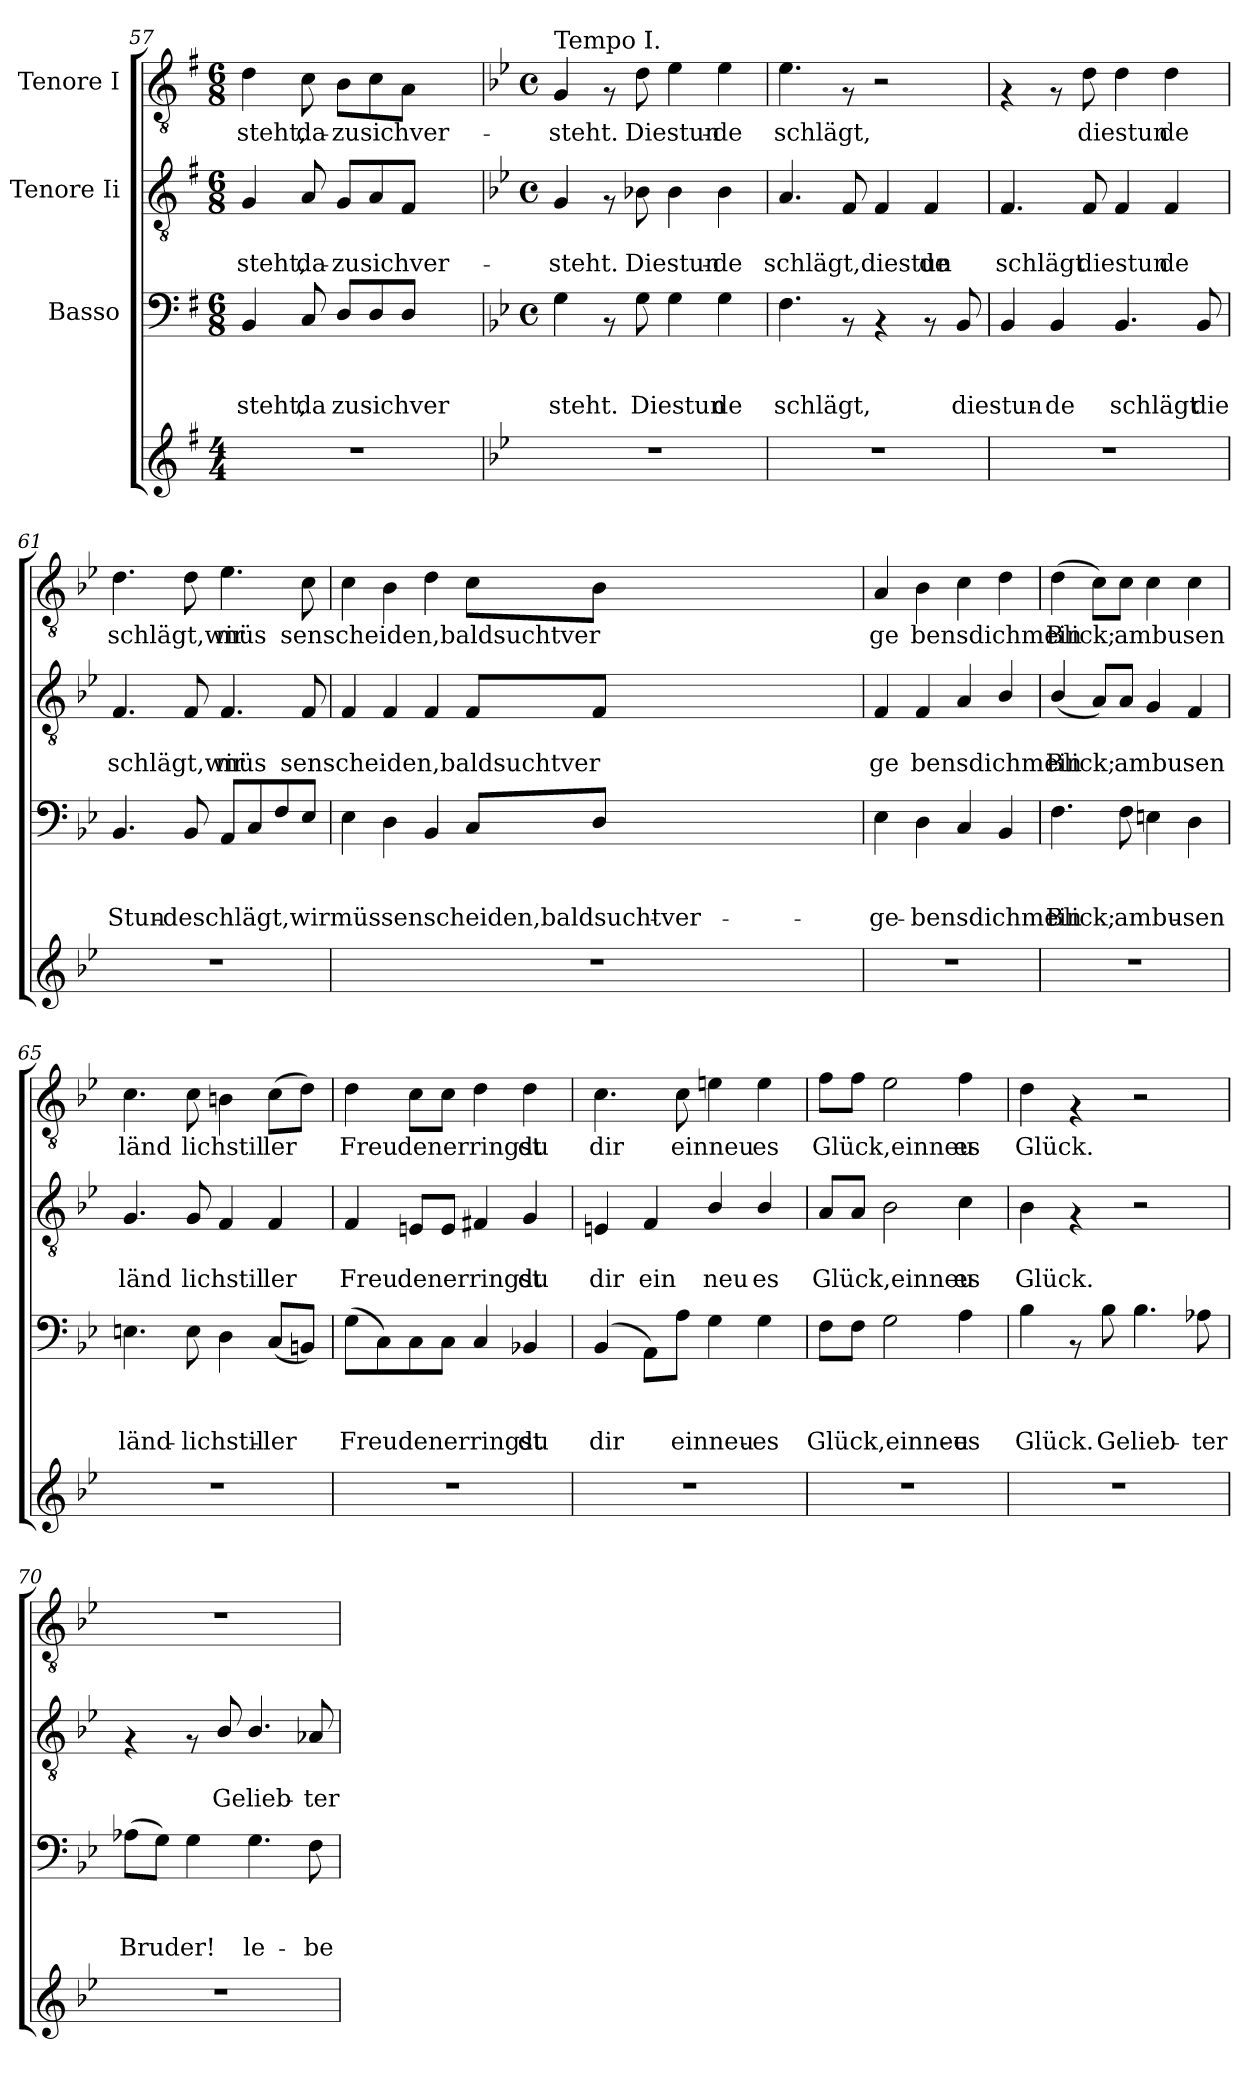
**kern	**kern	**text	**text	**text	**kern	**text	**text	**kern	**text
*part4	*part3	*part3	*part3	*part3	*part2	*part2	*part2	*part1	*part1
*staff4	*staff3	*staff3	*staff3	*staff3	*staff2	*staff2	*staff2	*staff1	*staff1
*	*I"Basso	*	*	*	*I"Tenore Ii	*	*	*I"Tenore I	*
*clefG2	*clefF4	*	*	*	*clefGv2	*	*	*clefGv2	*
*k[f#]	*k[f#]	*	*	*	*k[f#]	*	*	*k[f#]	*
*G:	*G:	*	*	*	*G:	*	*	*G:	*
*M4/4	*M6/8	*	*	*	*M6/8	*	*	*M6/8	*
=57	=57	=57	=57	=57	=57	=57	=57	=57	=57
!	!	!	!	!LO:LY:b	!	!	!LO:LY:b	!	!LO:LY:b
1r	4BB/	.	.	steht,	4G/	.	-steht,	4d\	-steht,
!	!	!	!	!LO:LY:b	!	!	!LO:LY:b	!	!LO:LY:b
.	8C/	.	.	da	8A/	.	da-	8c\	da-
!	!	!	!	!LO:LY:b	!	!	!LO:LY:b	!	!LO:LY:b
.	8D/L	.	.	zusichver	8G/L	.	-zusichver-	8B\L	-zusichver-
.	8D/	.	.	.	8A/	.	.	8c\	.
.	8D/J	.	.	.	8F#/J	.	.	8A\J	.
.	4ryy	.	.	.	4ryy	.	.	4ryy	.
=58	=58	=58	=58	=58	=58	=58	=58	=58	=58
*k[b-e-]	*k[b-e-]	*	*	*	*k[b-e-]	*	*	*k[b-e-]	*
*B-:	*B-:	*	*	*	*B-:	*	*	*B-:	*
*	*M4/4	*	*	*	*M4/4	*	*	*M4/4	*
*	*met(c)	*	*	*	*met(c)	*	*	*met(c)	*
!	!	!	!	!	!	!	!	!LO:TX:a:t=Tempo I.	!
!	!	!	!	!LO:LY:b	!	!	!LO:LY:b	!	!LO:LY:a
1r	4G\	.	.	steht.	4G/	.	-steht.	4G/	-steht.
.	8rAA	.	.	.	8rF	.	.	8rF	.
!	!	!	!	!LO:LY:b	!	!	!LO:LY:b	!	!LO:LY:a
.	8G\	.	.	Diestun	8B-X\	.	Diestun-	8d\	Diestun-
.	4G\	.	.	.	4B-\	.	.	4e-\	.
!	!	!	!	!LO:LY:b	!	!	!LO:LY:b	!	!LO:LY:a
.	4G\	.	.	de	4B-\	.	-de	4e-\	-de
!!LO:PB:g=z
=59	=59	=59	=59	=59	=59	=59	=59	=59	=59
!	!	!	!	!LO:LY:b	!	!	!LO:LY:b	!	!LO:LY:a
1r	4.F\	.	.	schlägt,	4.A/	.	schlägt,diestun	4.e-\	schlägt,
.	8rAA	.	.	.	8F/	.	.	8rF	.
.	4rAA	.	.	.	4F/	.	.	2r	.
!	!	!	!	!	!	!	!LO:LY:b	!	!
.	8rAA	.	.	.	4F/	.	de	.	.
!	!	!	!	!LO:LY:b	!	!	!	!	!
.	8BB-/	.	.	diestun-	.	.	.	.	.
=60	=60	=60	=60	=60	=60	=60	=60	=60	=60
!	!	!	!	!	!	!	!LO:LY:b	!	!
1r	4BB-/	.	.	.	4.F/	.	schlägt	4rF	.
!	!	!	!	!LO:LY:b	!	!	!	!	!
.	4BB-/	.	.	-de	.	.	.	8rF	.
!	!	!	!	!	!	!	!LO:LY:b	!	!LO:LY:a
.	.	.	.	.	8F/	.	diestun	8d\	diestun
!	!	!	!	!LO:LY:b	!	!	!	!	!
.	4.BB-/	.	.	schlägt	4F/	.	.	4d\	.
!	!	!	!	!	!	!	!LO:LY:b	!	!LO:LY:a
.	.	.	.	.	4F/	.	de	4d\	de
!	!	!	!	!LO:LY:b	!	!	!	!	!
.	8BB-/	.	.	die	.	.	.	.	.
=61	=61	=61	=61	=61	=61	=61	=61	=61	=61
!	!	!	!	!LO:LY:b	!	!	!LO:LY:b	!	!LO:LY:a
1r	4.BB-/	.	.	Stun-	4.F/	.	schlägt,wir	4.d\	schlägt,wir
!	!	!	!	!LO:LY:b	!	!	!	!	!
.	8BB-/	.	.	-deschlägt,wirmüssenscheiden,baldsuchtver-	8F/	.	.	8d\	.
!	!	!	!	!	!	!	!LO:LY:b	!	!LO:LY:a
.	8AA/L	.	.	.	4.F/	.	müs	4.e-\	müs
.	8C/	.	.	.	.	.	.	.	.
.	8F/	.	.	.	.	.	.	.	.
!	!	!	!	!	!	!	!LO:LY:b	!	!LO:LY:a
.	8E-/J	.	.	.	8F/	.	senscheiden,baldsuchtver	8c\	senscheiden,baldsuchtver
=62	=62	=62	=62	=62	=62	=62	=62	=62	=62
1r	4E-\	.	.	.	4F/	.	.	4c\	.
.	4D\	.	.	.	4F/	.	.	4B-\	.
.	4BB-/	.	.	.	4F/	.	.	4d\	.
.	8C/L	.	.	.	8F/L	.	.	8c\L	.
.	8D/J	.	.	.	8F/J	.	.	8B-\J	.
!!LO:LB:g=z
=63	=63	=63	=63	=63	=63	=63	=63	=63	=63
!	!	!	!	!LO:LY:b	!	!	!LO:LY:b	!	!LO:LY:b
1r	4E-\	.	.	-ge-	4F/	.	ge	4A/	ge
!	!	!	!	!LO:LY:b	!	!	!LO:LY:b	!	!LO:LY:b
.	4D\	.	.	-bensdichmein	4F/	.	bensdichmein	4B-\	bensdichmein
.	4C/	.	.	.	4A/	.	.	4c\	.
.	4BB-/	.	.	.	4B-/	.	.	4d\	.
!!LO:LB:g=z
=64	=64	=64	=64	=64	=64	=64	=64	=64	=64
!	!	!	!	!LO:LY:b	!	!	!LO:LY:b	!	!LO:LY:b
1r	4.F\	.	.	Blick;	(<4B-/	.	Blick;	(>4d\	Blick;
.	.	.	.	.	8A/L)	.	.	8c\L)	.
!	!	!	!	!LO:LY:b	!	!	!LO:LY:b	!	!LO:LY:b
.	8F\	.	.	ambu-	8A/J	.	ambu	8c\J	ambu
.	4En\	.	.	.	4G/	.	.	4c\	.
!	!	!	!	!LO:LY:b	!	!	!LO:LY:b	!	!LO:LY:b
.	4D\	.	.	-sen	4F/	.	sen	4c\	sen
=65	=65	=65	=65	=65	=65	=65	=65	=65	=65
!	!	!	!	!LO:LY:b	!	!	!LO:LY:b	!	!LO:LY:b
1r	4.En\	.	.	länd-	4.G/	.	länd	4.c\	länd
!	!	!	!	!LO:LY:b	!	!	!LO:LY:b	!	!LO:LY:b
.	8E\	.	.	-lichstil-	8G/	.	lichstil	8c\	lichstil
.	4D\	.	.	.	4F/	.	.	4Bn\	.
!	!	!	!	!LO:LY:b	!	!	!LO:LY:b	!	!LO:LY:b
.	(<8C/L	.	.	-ler	4F/	.	ler	(>8c\L	ler
.	8BBn/J)	.	.	.	.	.	.	8d\J)	.
=66	=66	=66	=66	=66	=66	=66	=66	=66	=66
!	!	!	!	!LO:LY:b	!	!	!LO:LY:b	!	!LO:LY:b
1r	(>8G\L	.	.	Freudenerringst	4F/	.	Freu	4d\	Freu
.	8C\)	.	.	.	.	.	.	.	.
!	!	!	!	!	!	!	!LO:LY:b	!	!LO:LY:b
.	8C\	.	.	.	8En/L	.	denerringst	8c\L	denerringst
.	8C\J	.	.	.	8E/J	.	.	8c\J	.
.	4C/	.	.	.	4F#X/	.	.	4d\	.
!	!	!	!	!LO:LY:b	!	!	!LO:LY:b	!	!LO:LY:b
.	4BB-X/	.	.	du	4G/	.	du	4d\	du
=67	=67	=67	=67	=67	=67	=67	=67	=67	=67
!	!	!	!	!LO:LY:b	!	!	!LO:LY:b	!	!LO:LY:b
1r	(4BB-/	.	.	dir	4En/	.	dir	4.c\	dir
!	!	!	!	!	!	!	!LO:LY:b	!	!
.	8AA\L)	.	.	.	4F/	.	ein	.	.
!	!	!	!	!LO:LY:b	!	!	!	!	!LO:LY:b
.	8A\J	.	.	einneu-	.	.	.	8c\	einneu
!	!	!	!	!	!	!	!LO:LY:b	!	!
.	4G\	.	.	.	4B-/	.	neu	4en\	.
!	!	!	!	!LO:LY:b	!	!	!LO:LY:b	!	!LO:LY:b
.	4G\	.	.	-es	4B-/	.	es	4e\	es
=68	=68	=68	=68	=68	=68	=68	=68	=68	=68
!	!	!	!	!LO:LY:b	!	!	!LO:LY:b	!	!LO:LY:b
1r	8F\L	.	.	Glück,einneu-	8A/L	.	Glück,einneu	8f\L	Glück,einneu
.	8F\J	.	.	.	8A/J	.	.	8f\J	.
.	2G\	.	.	.	2B-\	.	.	2e-\	.
!	!	!	!	!LO:LY:b	!	!	!LO:LY:b	!	!LO:LY:b
.	4A\	.	.	-es	4c\	.	es	4f\	es
!!LO:LB:g=z
=69	=69	=69	=69	=69	=69	=69	=69	=69	=69
!	!	!	!	!LO:LY:b	!	!	!LO:LY:b	!	!LO:LY:b
1r	4B-\	.	.	Glück.	4B-\	.	Glück.	4d\	Glück.
.	8rAA	.	.	.	4rF	.	.	4rF	.
!	!	!	!	!LO:LY:b	!	!	!	!	!
.	8B-\	.	.	Gelieb-	.	.	.	.	.
.	4.B-\	.	.	.	2r	.	.	2r	.
!	!	!	!	!LO:LY:b	!	!	!	!	!
.	8A-X\	.	.	-ter	.	.	.	.	.
=70	=70	=70	=70	=70	=70	=70	=70	=70	=70
!	!	!	!	!LO:LY:b	!	!	!	!	!
1r	(>8A-X\L	.	.	Bruder!	4rF	.	.	1r	.
.	8G\J)	.	.	.	.	.	.	.	.
.	4G\	.	.	.	8rF	.	.	.	.
!	!	!	!	!	!	!	!LO:LY:b	!	!
.	.	.	.	.	8B-/	.	Gelieb-	.	.
!	!	!	!	!LO:LY:b	!	!	!	!	!
.	4.G\	.	.	le-	4.B-/	.	.	.	.
!	!	!	!	!LO:LY:b	!	!	!LO:LY:b	!	!
.	8F\	.	.	-be	8A-X/	.	-ter-	.	.
=	=	=	=	=	=	=	=	=	=
*-	*-	*-	*-	*-	*-	*-	*-	*-	*-
